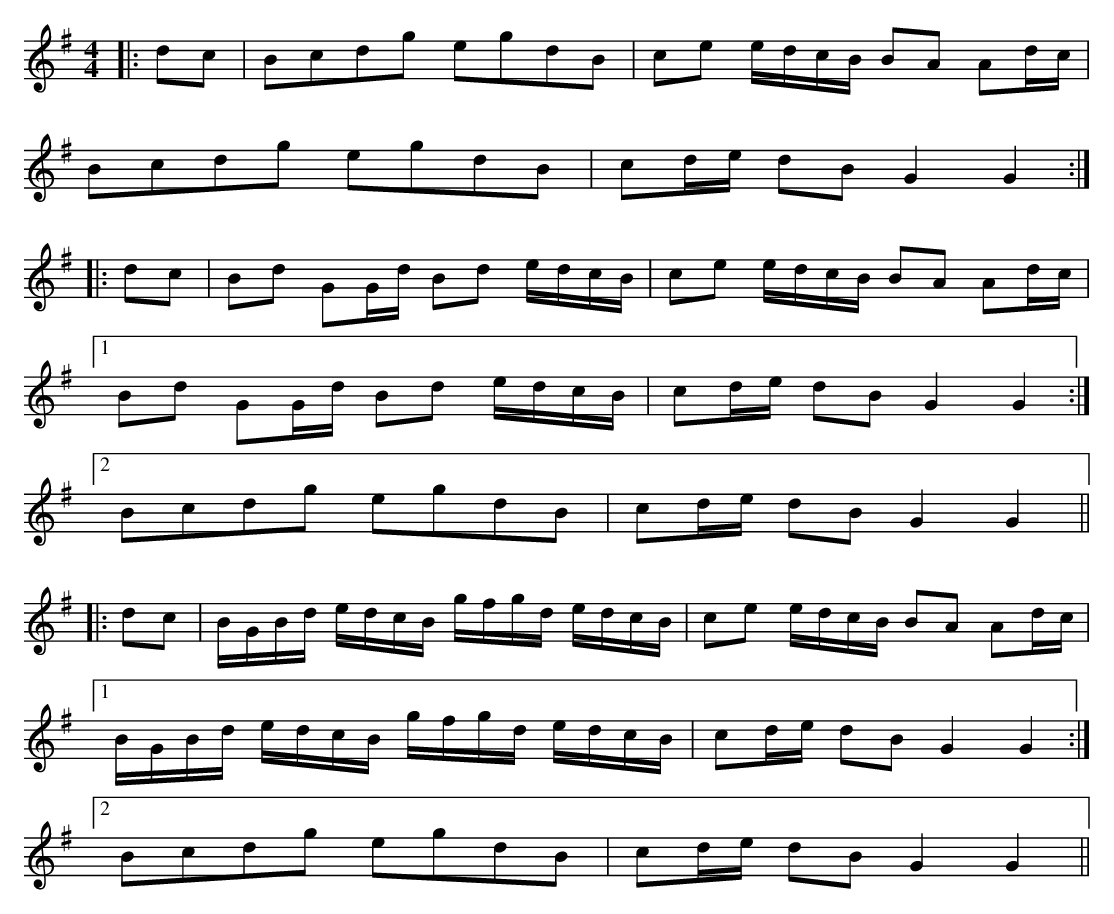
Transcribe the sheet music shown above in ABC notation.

X:1
M:4/4
K:G
|:dc|Bcdg egdB|ce e/d/c/B/ BA Ad/c/|
Bcdg egdB|cd/e/ dB G2 G2:|
|:dc|Bd GG/d/ Bd e/d/c/B/|ce e/d/c/B/ BA Ad/c/|
[1 Bd GG/d/ Bd e/d/c/B/|cd/e/ dB G2 G2:|
[2 Bcdg egdB|cd/e/ dB G2 G2||
|:dc|B/G/B/d/ e/d/c/B/ g/f/g/d/ e/d/c/B/|ce e/d/c/B/ BA Ad/c/|
[1 B/G/B/d/ e/d/c/B/ g/f/g/d/ e/d/c/B/|cd/e/ dB G2 G2:|
[2 Bcdg egdB|cd/e/ dB G2 G2||
